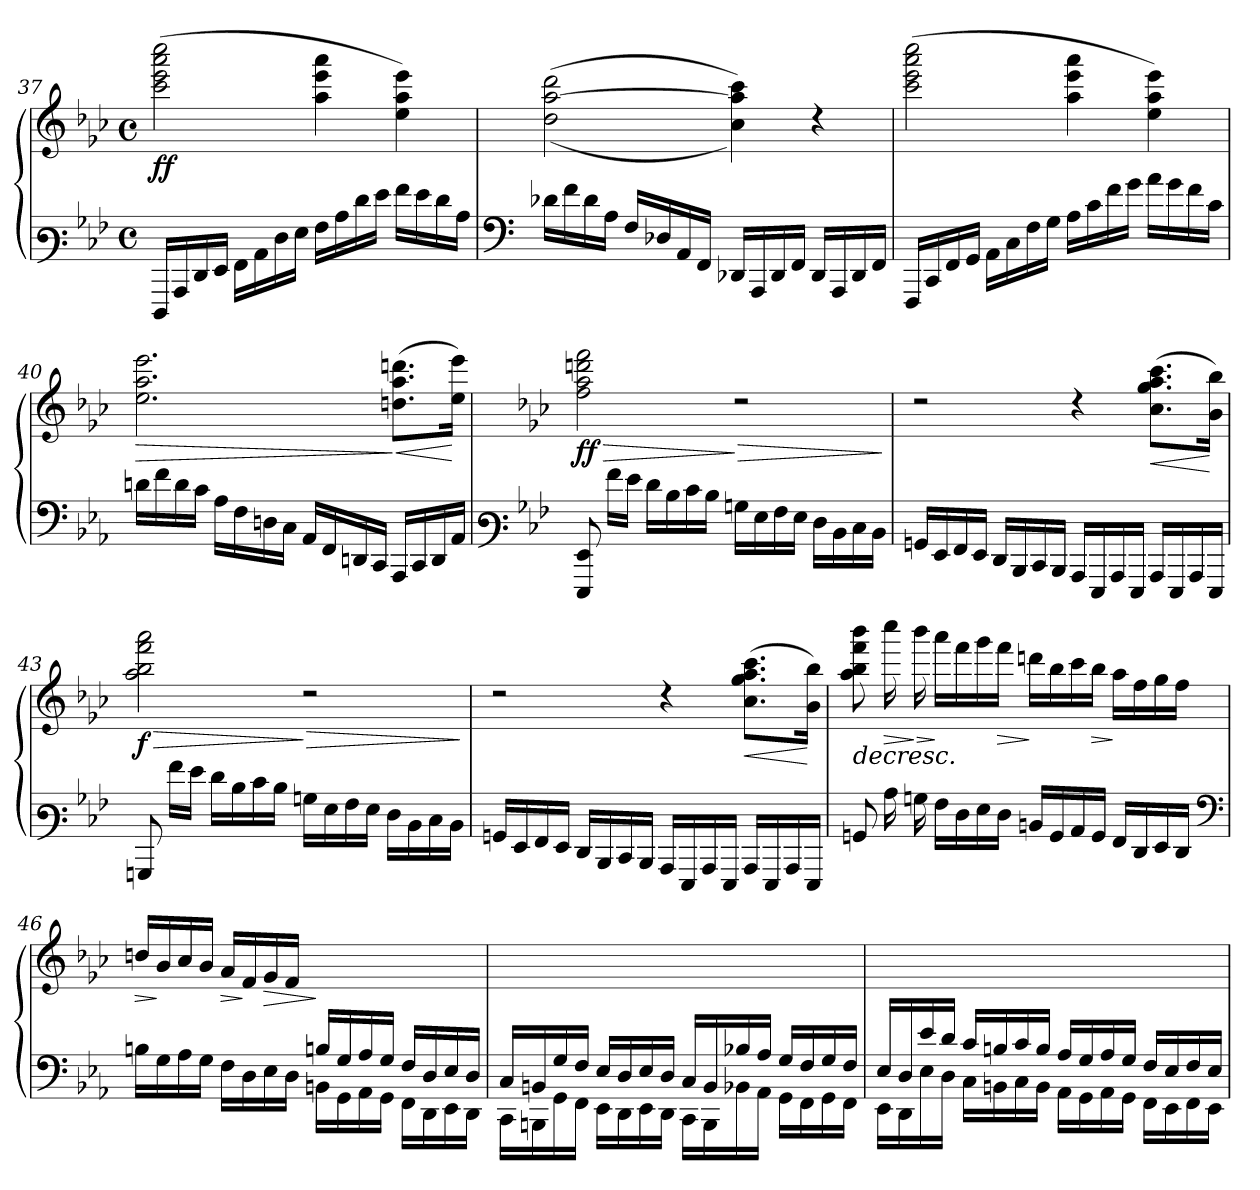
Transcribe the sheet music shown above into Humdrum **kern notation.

**kern	**kern	**dynam
*part1	*part1	*part1
*staff2	*staff1	*staff1/2
*clefF3	*clefG3	*
*k[b-e-a-]	*k[b-e-a-]	*
*M4/4	*M4/4	*
*met(c)	*met(c)	*
=37	=37	=37
!	!	!LO:DY:b
!	!	!LO:DY:n=1:b
16FFF/LL	(>2aa-\ 2ccc\ 2fff\ 2aaa-\	f f
16CC/	.	.
16FF/	.	.
16GG/JJ	.	.
16AA-\LL	.	.
16C\	.	.
16F\	.	.
16G\JJ	.	.
16A-\LL	4ff\ 4ccc\ 4fff\	.
16c\	.	.
16f\	.	.
16g\JJ	.	.
16a-\LL	4cc\ 4ff\ 4ccc\)	.
16g\	.	.
16f\	.	.
16c\JJ	.	.
!!LO:LB:g=z
=38	=38	=38
*clefF4	*	*
16d-X\LL	(<(>2b-\ [>2ff\ 2bb-\	.
16f\	.	.
16d-\	.	.
16A-\JJ	.	.
16F/LL	.	.
16D-X/	.	.
16AA-/	.	.
16FF/JJ	.	.
16DD-X/LL	4a-\ 4ff\] 4aa-\))	.
16AAA-/	.	.
16DD-/	.	.
16FF/JJ	.	.
16DD-/LL	4rb	.
16AAA-/	.	.
16DD-/	.	.
16FF/JJ	.	.
=39	=39	=39
16FFF/LL	(>2aa-\ 2ccc\ 2fff\ 2aaa-\	.
16CC/	.	.
16FF/	.	.
16GG/JJ	.	.
16AA-\LL	.	.
16C\	.	.
16F\	.	.
16G\JJ	.	.
16A-\LL	4ff\ 4ccc\ 4fff\	.
16c\	.	.
16f\	.	.
16g\JJ	.	.
16a-\LL	4cc\ 4ff\ 4ccc\)	.
16g\	.	.
16f\	.	.
16c\JJ	.	.
=40	=40	=40
!	!	!LO:HP:b
16dn\LL	2.cc\ 2.ff\ 2.ccc\	>
16f\	.	.
16d\	.	.
16c\JJ	.	.
16A-\LL	.	.
16F\	.	.
16Dn\	.	.
16C\JJ	.	.
16AA-/LL	.	.
16FF/	.	.
16DDn/	.	.
16CC/JJ	.	.
!	!	!LO:HP:n=1:b
16AAA-/LL	(>8.bn\ 8.ff\ 8.bbn\L	] <
16CC/	.	.
16DD/	.	.
16AA-/JJ	16cc\ 16ccc\Jk)	[
!!LO:PB:g=z
=41	=41	=41
*clefF3	*	*
*k[b-e-a-]	*k[b-e-a-]	*
!	!	!LO:HP:b
!	!	!LO:DY:n=1:b
!	!	!LO:DY:n=2:b
8GGG/ 8GG/	2dd\ 2ff\ 2bbn\ 2ddd\	> f f
16a-\LL	.	.
16g\JJ	.	.
16f\LL	.	.
16d\	.	.
16e-\	.	.
16d\JJ	.	.
!	!	!LO:HP:n=1:b
16Bn\LL	2rb	] >
16G\	.	.
16A-\	.	.
16G\JJ	.	.
16F\LL	.	.
16D\	.	.
16E-\	.	.
16D\JJ	.	.
.	.	]
=42	=42	=42
16BBn/LL	2rcc	.
16GG/	.	.
16AA-/	.	.
16GG/JJ	.	.
16FF/LL	.	.
16DD/	.	.
16EE-/	.	.
16DD/JJ	.	.
16CC/LL	4rb	.
16GGG/	.	.
16CC/	.	.
16GGG/JJ	.	.
!	!	!LO:HP:b
16CC/LL	(>8.a-\ 8.ee-\ 8.ff\ 8.aa-\L	<
16GGG/	.	.
16CC/	.	.
16GGG/JJ	16g\ 16gg\Jk)	[
=43	=43	=43
!	!	!LO:HP:b
!	!	!LO:DY:n=1:b
8BBBn/	2ff\ 2gg\ 2ddd\ 2fff\	> f
16a-\LL	.	.
16g\JJ	.	.
16f\LL	.	.
16d\	.	.
16e-\	.	.
16d\JJ	.	.
!	!	!LO:HP:n=1:b
16Bn\LL	2rcc	] >
16G\	.	.
16A-\	.	.
16G\JJ	.	.
16F\LL	.	.
16D\	.	.
16E-\	.	.
16D\JJ	.	.
.	.	]
!!LO:LB:g=z
=44	=44	=44
16BBn/LL	2rcc	.
16GG/	.	.
16AA-/	.	.
16GG/JJ	.	.
16FF/LL	.	.
16DD/	.	.
16EE-/	.	.
16DD/JJ	.	.
16CC/LL	4rb	.
16GGG/	.	.
16CC/	.	.
16GGG/JJ	.	.
!	!	!LO:HP:b
16CC/LL	(>8.a-\ 8.ee-\ 8.ff\ 8.aa-\L	<
16GGG/	.	.
16CC/	.	.
16GGG/JJ	16g\ 16gg\Jk)	[
=45	=45	=45
!	!	!LO:HP:b
8BBn/	8ff\ 8gg\ 8ddd\ 8ggg\	>
!	!	!LO:HP:b
16c\KK	16aaa-\KK	>
!	!	!LO:HP:n=1:b
!	!	!LO:HP:n=1:b
16B\kk	16ggg\kk	] > >
16A-\LL	16fff\LL	]
16F\	16ddd\	]
16G\	16eee-\	]
!	!	!LO:HP:b
16F\JJ	16ddd\JJ	>
16Dn/LL	16bbn\LL	]
16BB/	16gg\	.
16C/	16aa-\	.
!	!	!LO:HP:b
16BB/JJ	16gg\JJ	>
16AA-/LL	16ff\LL	]
16FF/	16dd\	.
16GG/	16ee-\	.
16FF/JJ	16dd\JJ	.
*clefF4	*	*
=46	=46	=46
*^	*	*
!	!	!	!LO:HP:b
2ryy	16Bn\LL	16bn/LL	>
.	16G\	16g/	]
.	16A-\	16a-/	.
.	16G\JJ	16g/JJ	.
!	!	!	!LO:HP:b
.	16F\LL	16f/LL	>
.	16D\	16d/	]
!	!	!	!LO:HP:b
!	!	!	!LO:HP:n=1:b
.	16E-\	16e-/	> >
.	16D\JJ	16d/JJ	.
16Bn/LL	16BBn\LL	2ryy	]
16G/	16GG\	.	]
16A-/	16AA-\	.	.
16G/JJ	16GG\JJ	.	.
16F/LL	16FF\LL	.	.
16D/	16DD\	.	.
16E-/	16EE-\	.	.
16D/JJ	16DD\JJ	.	.
!!LO:LB:g=z
=47	=47	=47	=47
16C/LL	16CC\LL	1ryy	.
16BBn/	16BBBn\	.	.
16G/	16GG\	.	.
16F/JJ	16FF\JJ	.	.
16E-/LL	16EE-\LL	.	.
16D/	16DD\	.	.
16E-/	16EE-\	.	.
16D/JJ	16DD\JJ	.	.
16C/LL	16CC\LL	.	.
16BB/	16BBB\	.	.
16B-X/	16BB-X\	.	.
16A-/JJ	16AA-\JJ	.	.
16G/LL	16GG\LL	.	.
16F/	16FF\	.	.
16G/	16GG\	.	.
16F/JJ	16FF\JJ	.	.
=48	=48	=48	=48
16E-/LL	16EE-\LL	1ryy	.
16D/	16DD\	.	.
16e-/	16E-\	.	.
16d/JJ	16D\JJ	.	.
16c/LL	16C\LL	.	.
16Bn/	16BBn\	.	.
16c/	16C\	.	.
16B/JJ	16BB\JJ	.	.
16A-/LL	16AA-\LL	.	.
16G/	16GG\	.	.
16A-/	16AA-\	.	.
16G/JJ	16GG\JJ	.	.
16F/LL	16FF\LL	.	.
16E-/	16EE-\	.	.
16F/	16FF\	.	.
16E-/JJ	16EE-\JJ	.	.
*v	*v	*	*
=	=	=
*-	*-	*-
